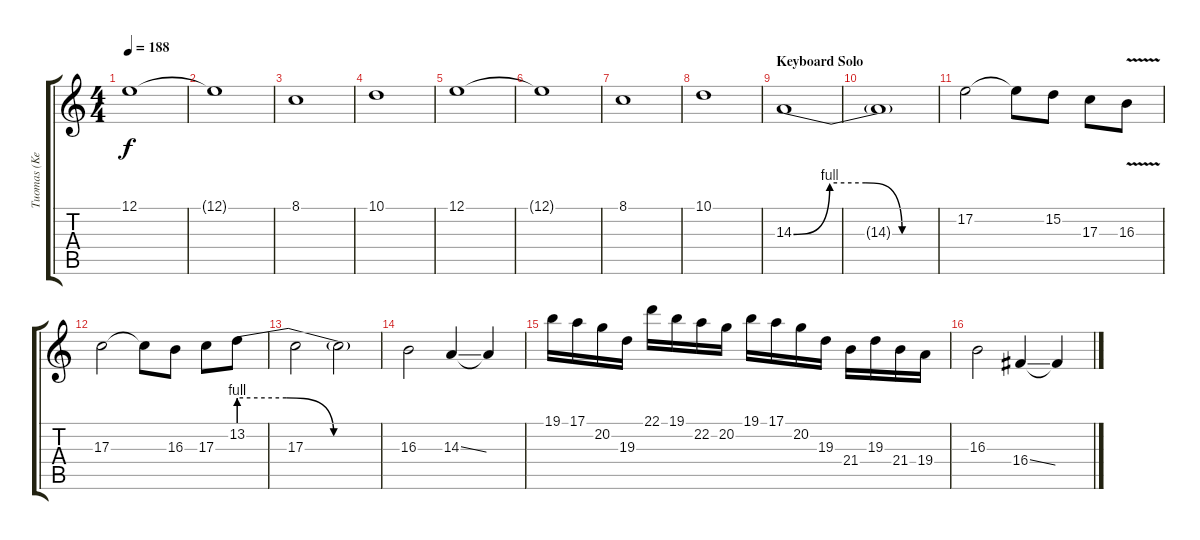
\track ("Tuomas (Keyboards)" "Tuomas (Ke") {instrument choiraahs}
\staff {score tabs}
\tuning (E4 B3 G3 D3 A2 E2) {hide}
\ts (4 4)
\tempo 188
\clef g2
\ks c
12.1.1{dy f} |
12.1{t}.1 |
8.1.1 |
10.1.1 |
12.1.1 |
12.1{t}.1 |
8.1.1 |
10.1.1 |
\section ("" "Keyboard Solo")
14.3{be (custom 0 0 15 4 30 4 45 0 60 0)}.1{volume 13 instrument lead8bassandlead} |
14.3{t}.1 |
17.2.2 17.2{t}.8 15.2.8 17.3.8 16.3{v}.8 |
17.3.2 17.3{t}.8 16.3.8 17.3.8 13.2{be (custom 0 4 20 4 40 0 60 0)}.8 |
17.3.2 13.2{t}.2 |
16.3.2 14.3{ss}.4 14.3{t}.4 |
19.1.16 17.1.16 20.2.16 19.3.16 22.1.16 19.1.16 22.2.16 20.2.16 19.1.16 17.1.16 20.2.16 19.3.16 21.4.16 19.3.16 21.4.16 19.4.16 |
16.3.2 16.4{ss}.4 16.4{t}.4
